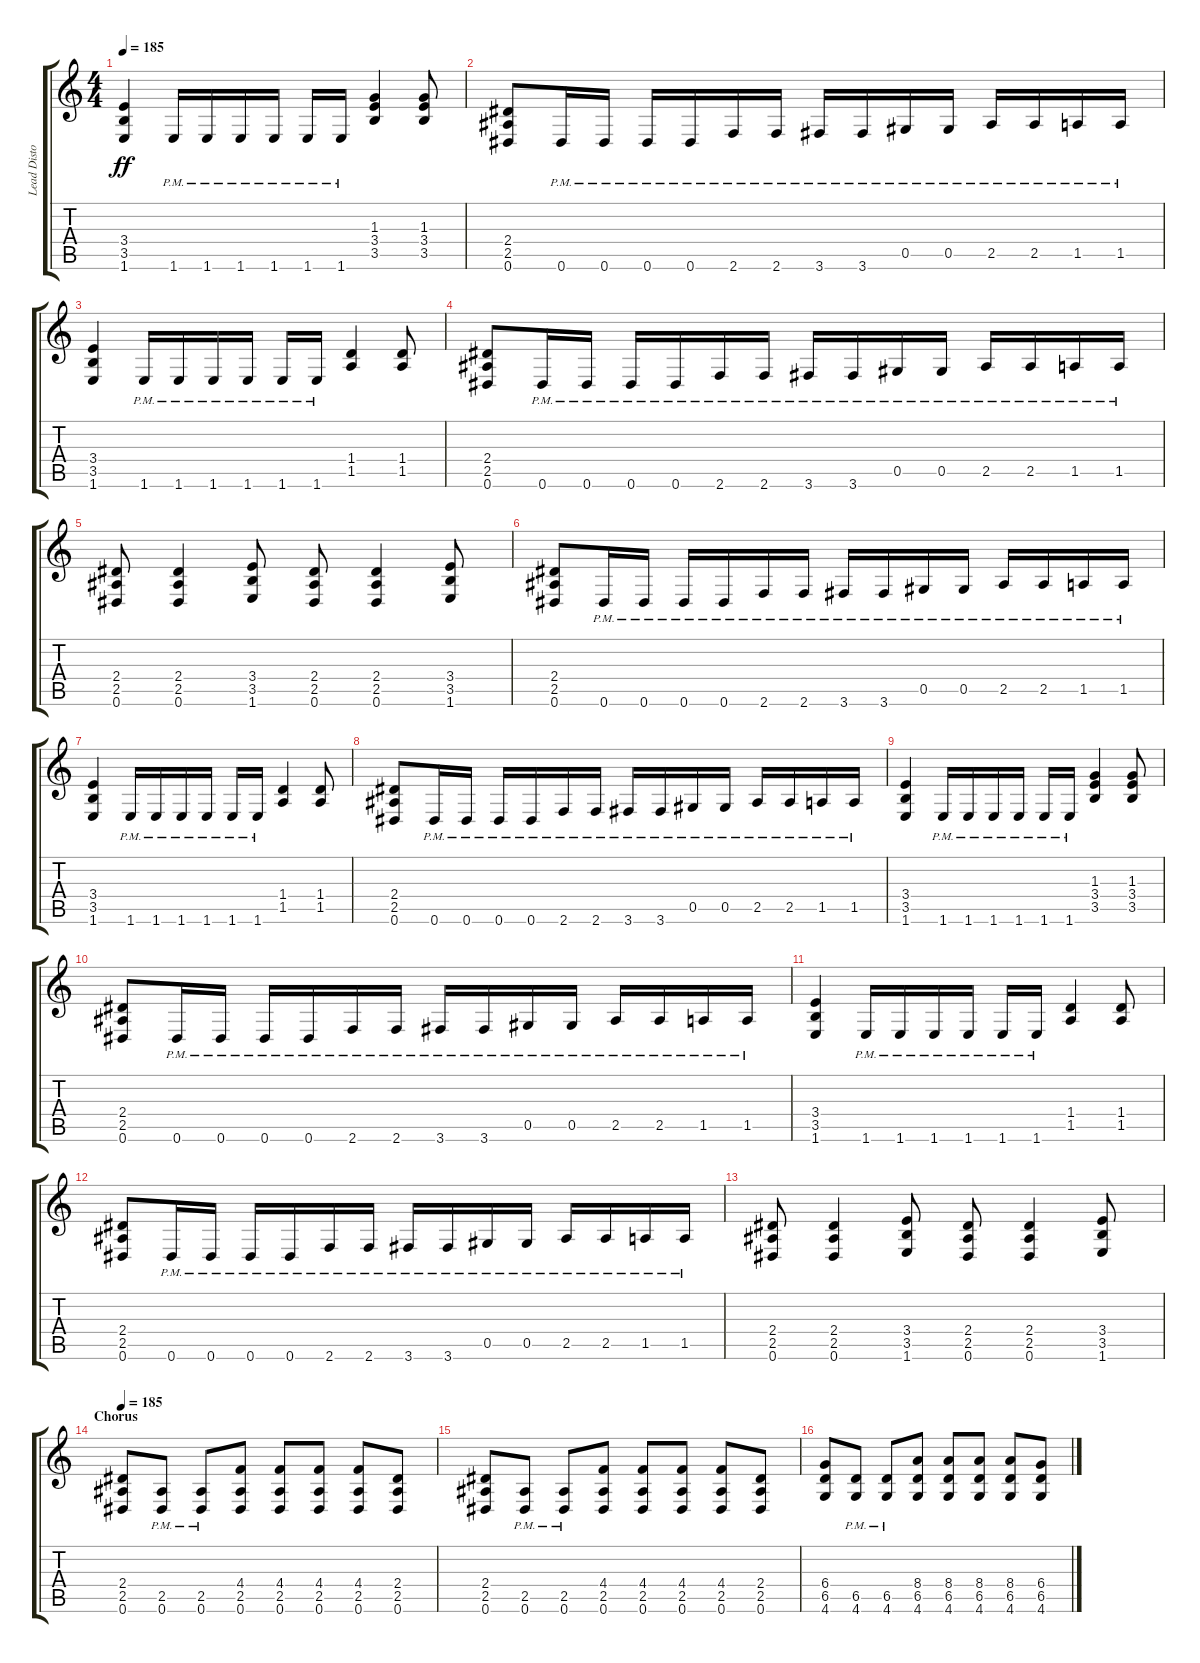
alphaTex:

\track ("Lead Distortion" "Lead Disto") {instrument distortionguitar}
\staff {score tabs}
\tuning (Eb4 Bb3 Gb3 Db3 Ab2 Eb2) {hide}
\ts (4 4)
\tempo 185
\clef g2
\ks c
(3.4 3.5 1.6).4{dy ff} 1.6{pm}.16 1.6{pm}.16 1.6{pm}.16 1.6{pm}.16 1.6{pm}.16 1.6{pm}.16 (1.3 3.4 3.5).4 (1.3 3.4 3.5).8 |
(2.4 2.5 0.6).8{balance 16} 0.6{pm}.16 0.6{pm}.16 0.6{pm}.16 0.6{pm}.16 2.6{pm}.16 2.6{pm}.16 3.6{pm}.16 3.6{pm}.16 0.5{pm}.16 0.5{pm}.16 2.5{pm}.16 2.5{pm}.16 1.5{pm}.16 1.5{pm}.16 |
(3.4 3.5 1.6).4 1.6{pm}.16 1.6{pm}.16 1.6{pm}.16 1.6{pm}.16 1.6{pm}.16 1.6{pm}.16 (1.4 1.5).4 (1.4 1.5).8 |
(2.4 2.5 0.6).8 0.6{pm}.16 0.6{pm}.16 0.6{pm}.16 0.6{pm}.16 2.6{pm}.16 2.6{pm}.16 3.6{pm}.16 3.6{pm}.16 0.5{pm}.16 0.5{pm}.16 2.5{pm}.16 2.5{pm}.16 1.5{pm}.16 1.5{pm}.16 |
(2.4 2.5 0.6).8 (2.4 2.5 0.6).4 (3.4 3.5 1.6).8 (2.4 2.5 0.6).8 (2.4 2.5 0.6).4 (3.4 3.5 1.6).8 |
(2.4 2.5 0.6).8{balance 16} 0.6{pm}.16 0.6{pm}.16 0.6{pm}.16 0.6{pm}.16 2.6{pm}.16 2.6{pm}.16 3.6{pm}.16 3.6{pm}.16 0.5{pm}.16 0.5{pm}.16 2.5{pm}.16 2.5{pm}.16 1.5{pm}.16 1.5{pm}.16 |
(3.4 3.5 1.6).4 1.6{pm}.16 1.6{pm}.16 1.6{pm}.16 1.6{pm}.16 1.6{pm}.16 1.6{pm}.16 (1.4 1.5).4 (1.4 1.5).8 |
(2.4 2.5 0.6).8 0.6{pm}.16 0.6{pm}.16 0.6{pm}.16 0.6{pm}.16 2.6{pm}.16 2.6{pm}.16 3.6{pm}.16 3.6{pm}.16 0.5{pm}.16 0.5{pm}.16 2.5{pm}.16 2.5{pm}.16 1.5{pm}.16 1.5{pm}.16 |
(3.4 3.5 1.6).4 1.6{pm}.16 1.6{pm}.16 1.6{pm}.16 1.6{pm}.16 1.6{pm}.16 1.6{pm}.16 (1.3 3.4 3.5).4 (1.3 3.4 3.5).8 |
(2.4 2.5 0.6).8{balance 16} 0.6{pm}.16 0.6{pm}.16 0.6{pm}.16 0.6{pm}.16 2.6{pm}.16 2.6{pm}.16 3.6{pm}.16 3.6{pm}.16 0.5{pm}.16 0.5{pm}.16 2.5{pm}.16 2.5{pm}.16 1.5{pm}.16 1.5{pm}.16 |
(3.4 3.5 1.6).4 1.6{pm}.16 1.6{pm}.16 1.6{pm}.16 1.6{pm}.16 1.6{pm}.16 1.6{pm}.16 (1.4 1.5).4 (1.4 1.5).8 |
(2.4 2.5 0.6).8 0.6{pm}.16 0.6{pm}.16 0.6{pm}.16 0.6{pm}.16 2.6{pm}.16 2.6{pm}.16 3.6{pm}.16 3.6{pm}.16 0.5{pm}.16 0.5{pm}.16 2.5{pm}.16 2.5{pm}.16 1.5{pm}.16 1.5{pm}.16 |
(2.4 2.5 0.6).8 (2.4 2.5 0.6).4 (3.4 3.5 1.6).8 (2.4 2.5 0.6).8 (2.4 2.5 0.6).4 (3.4 3.5 1.6).8 |
\section ("" "Chorus")
\tempo 185
(2.4 2.5 0.6).8{balance 16} (2.5{pm} 0.6{pm}).8 (2.5{pm} 0.6{pm}).8 (4.4 2.5 0.6).8 (4.4 2.5 0.6).8 (4.4 2.5 0.6).8 (4.4 2.5 0.6).8 (2.4 2.5 0.6).8 |
(2.4 2.5 0.6).8 (2.5{pm} 0.6{pm}).8 (2.5{pm} 0.6{pm}).8 (4.4 2.5 0.6).8 (4.4 2.5 0.6).8 (4.4 2.5 0.6).8 (4.4 2.5 0.6).8 (2.4 2.5 0.6).8 |
(6.4 6.5 4.6).8 (6.5{pm} 4.6{pm}).8 (6.5{pm} 4.6{pm}).8 (8.4 6.5 4.6).8 (8.4 6.5 4.6).8 (8.4 6.5 4.6).8 (8.4 6.5 4.6).8 (6.4 6.5 4.6).8
